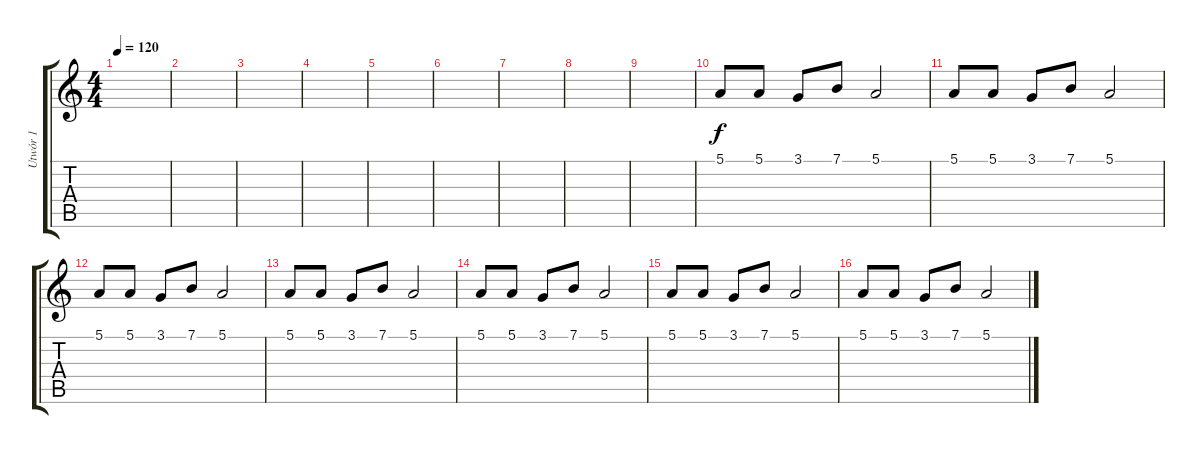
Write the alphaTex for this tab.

\track ("Utwór 1" "Utwór 1") {instrument celesta}
\staff {score tabs}
\tuning (E4 B3 G3 D3 A2 E2) {hide}
\ts (4 4)
\tempo 120
\clef g2
\ks c
|
|
|
|
|
|
|
|
|
5.1.8 5.1.8 3.1.8 7.1.8 5.1.2 |
5.1.8 5.1.8 3.1.8 7.1.8 5.1.2 |
5.1.8 5.1.8 3.1.8 7.1.8 5.1.2 |
5.1.8 5.1.8 3.1.8 7.1.8 5.1.2 |
5.1.8 5.1.8 3.1.8 7.1.8 5.1.2 |
5.1.8 5.1.8 3.1.8 7.1.8 5.1.2 |
5.1.8 5.1.8 3.1.8 7.1.8 5.1.2
